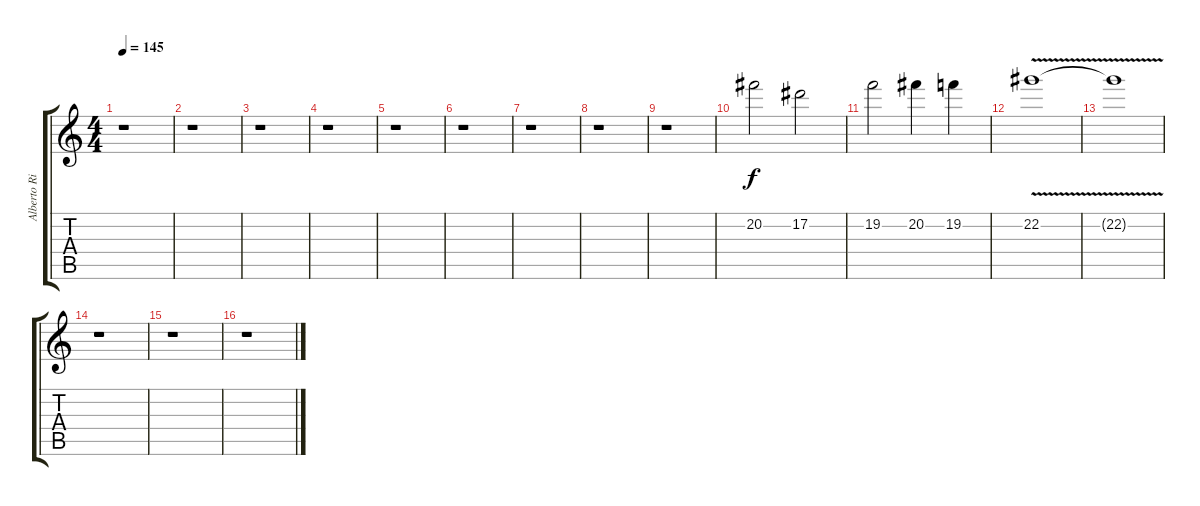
\track ("Alberto Rionda (I)" "Alberto Ri") {instrument distortionguitar}
\staff {score tabs}
\tuning (Eb4 Bb3 Gb3 Db3 Ab2 Eb2) {hide}
\ts (4 4)
\tempo 145
\clef g2
\ks c
r.1{dy f instrument distortionguitar} |
r.1 |
r.1 |
r.1 |
r.1 |
r.1 |
r.1 |
r.1 |
r.1 |
20.2.2{volume 14} 17.2.2 |
19.2.2 20.2.4 19.2.4 |
22.2{v}.1 |
22.2{t}.1 |
r.1 |
r.1 |
r.1
